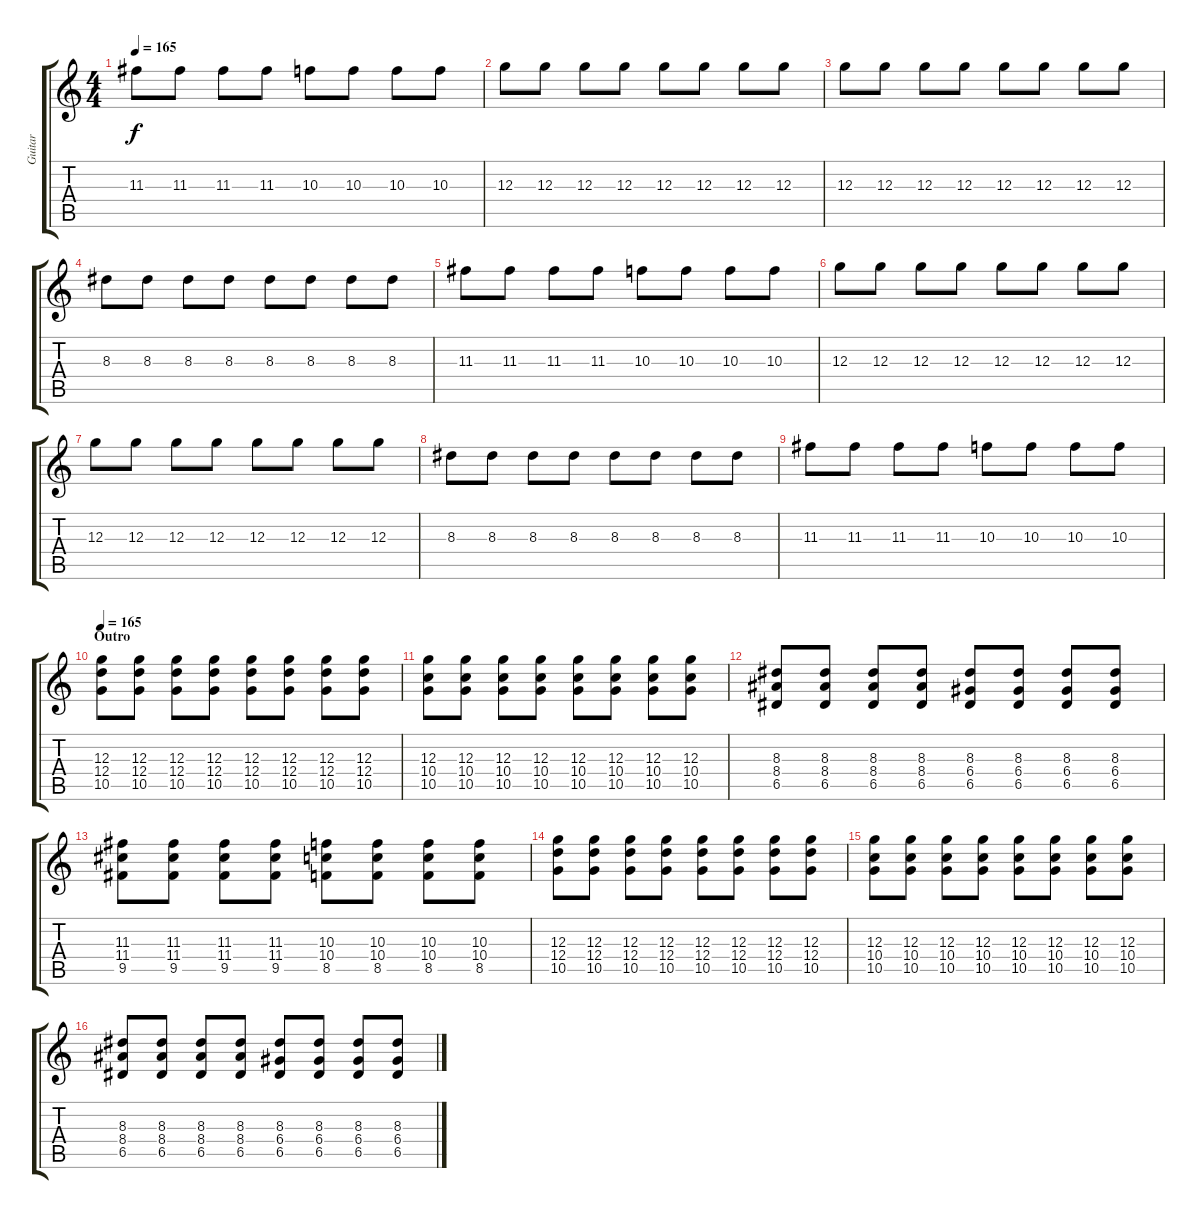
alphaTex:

\track ("Guitar" "Guitar") {instrument distortionguitar}
\staff {score tabs}
\tuning (E4 B3 G3 D3 A2 E2) {hide}
\ts (4 4)
\tempo 165
\clef g2
\ks c
11.3.8{dy f} 11.3.8 11.3.8 11.3.8 10.3.8 10.3.8 10.3.8 10.3.8 |
12.3.8 12.3.8 12.3.8 12.3.8 12.3.8 12.3.8 12.3.8 12.3.8 |
12.3.8 12.3.8 12.3.8 12.3.8 12.3.8 12.3.8 12.3.8 12.3.8 |
8.3.8 8.3.8 8.3.8 8.3.8 8.3.8 8.3.8 8.3.8 8.3.8 |
11.3.8 11.3.8 11.3.8 11.3.8 10.3.8 10.3.8 10.3.8 10.3.8 |
12.3.8 12.3.8 12.3.8 12.3.8 12.3.8 12.3.8 12.3.8 12.3.8 |
12.3.8 12.3.8 12.3.8 12.3.8 12.3.8 12.3.8 12.3.8 12.3.8 |
8.3.8 8.3.8 8.3.8 8.3.8 8.3.8 8.3.8 8.3.8 8.3.8 |
11.3.8 11.3.8 11.3.8 11.3.8 10.3.8 10.3.8 10.3.8 10.3.8 |
\section ("" "Outro")
\tempo 165
(12.3 12.4 10.5).8 (12.3 12.4 10.5).8 (12.3 12.4 10.5).8 (12.3 12.4 10.5).8 (12.3 12.4 10.5).8 (12.3 12.4 10.5).8 (12.3 12.4 10.5).8 (12.3 12.4 10.5).8 |
(12.3 10.4 10.5).8 (12.3 10.4 10.5).8 (12.3 10.4 10.5).8 (12.3 10.4 10.5).8 (12.3 10.4 10.5).8 (12.3 10.4 10.5).8 (12.3 10.4 10.5).8 (12.3 10.4 10.5).8 |
(8.3 8.4 6.5).8 (8.3 8.4 6.5).8 (8.3 8.4 6.5).8 (8.3 8.4 6.5).8 (8.3 6.4 6.5).8 (8.3 6.4 6.5).8 (8.3 6.4 6.5).8 (8.3 6.4 6.5).8 |
(11.3 11.4 9.5).8 (11.3 11.4 9.5).8 (11.3 11.4 9.5).8 (11.3 11.4 9.5).8 (10.3 10.4 8.5).8 (10.3 10.4 8.5).8 (10.3 10.4 8.5).8 (10.3 10.4 8.5).8 |
(12.3 12.4 10.5).8 (12.3 12.4 10.5).8 (12.3 12.4 10.5).8 (12.3 12.4 10.5).8 (12.3 12.4 10.5).8 (12.3 12.4 10.5).8 (12.3 12.4 10.5).8 (12.3 12.4 10.5).8 |
(12.3 10.4 10.5).8 (12.3 10.4 10.5).8 (12.3 10.4 10.5).8 (12.3 10.4 10.5).8 (12.3 10.4 10.5).8 (12.3 10.4 10.5).8 (12.3 10.4 10.5).8 (12.3 10.4 10.5).8 |
(8.3 8.4 6.5).8 (8.3 8.4 6.5).8 (8.3 8.4 6.5).8 (8.3 8.4 6.5).8 (8.3 6.4 6.5).8 (8.3 6.4 6.5).8 (8.3 6.4 6.5).8 (8.3 6.4 6.5).8
